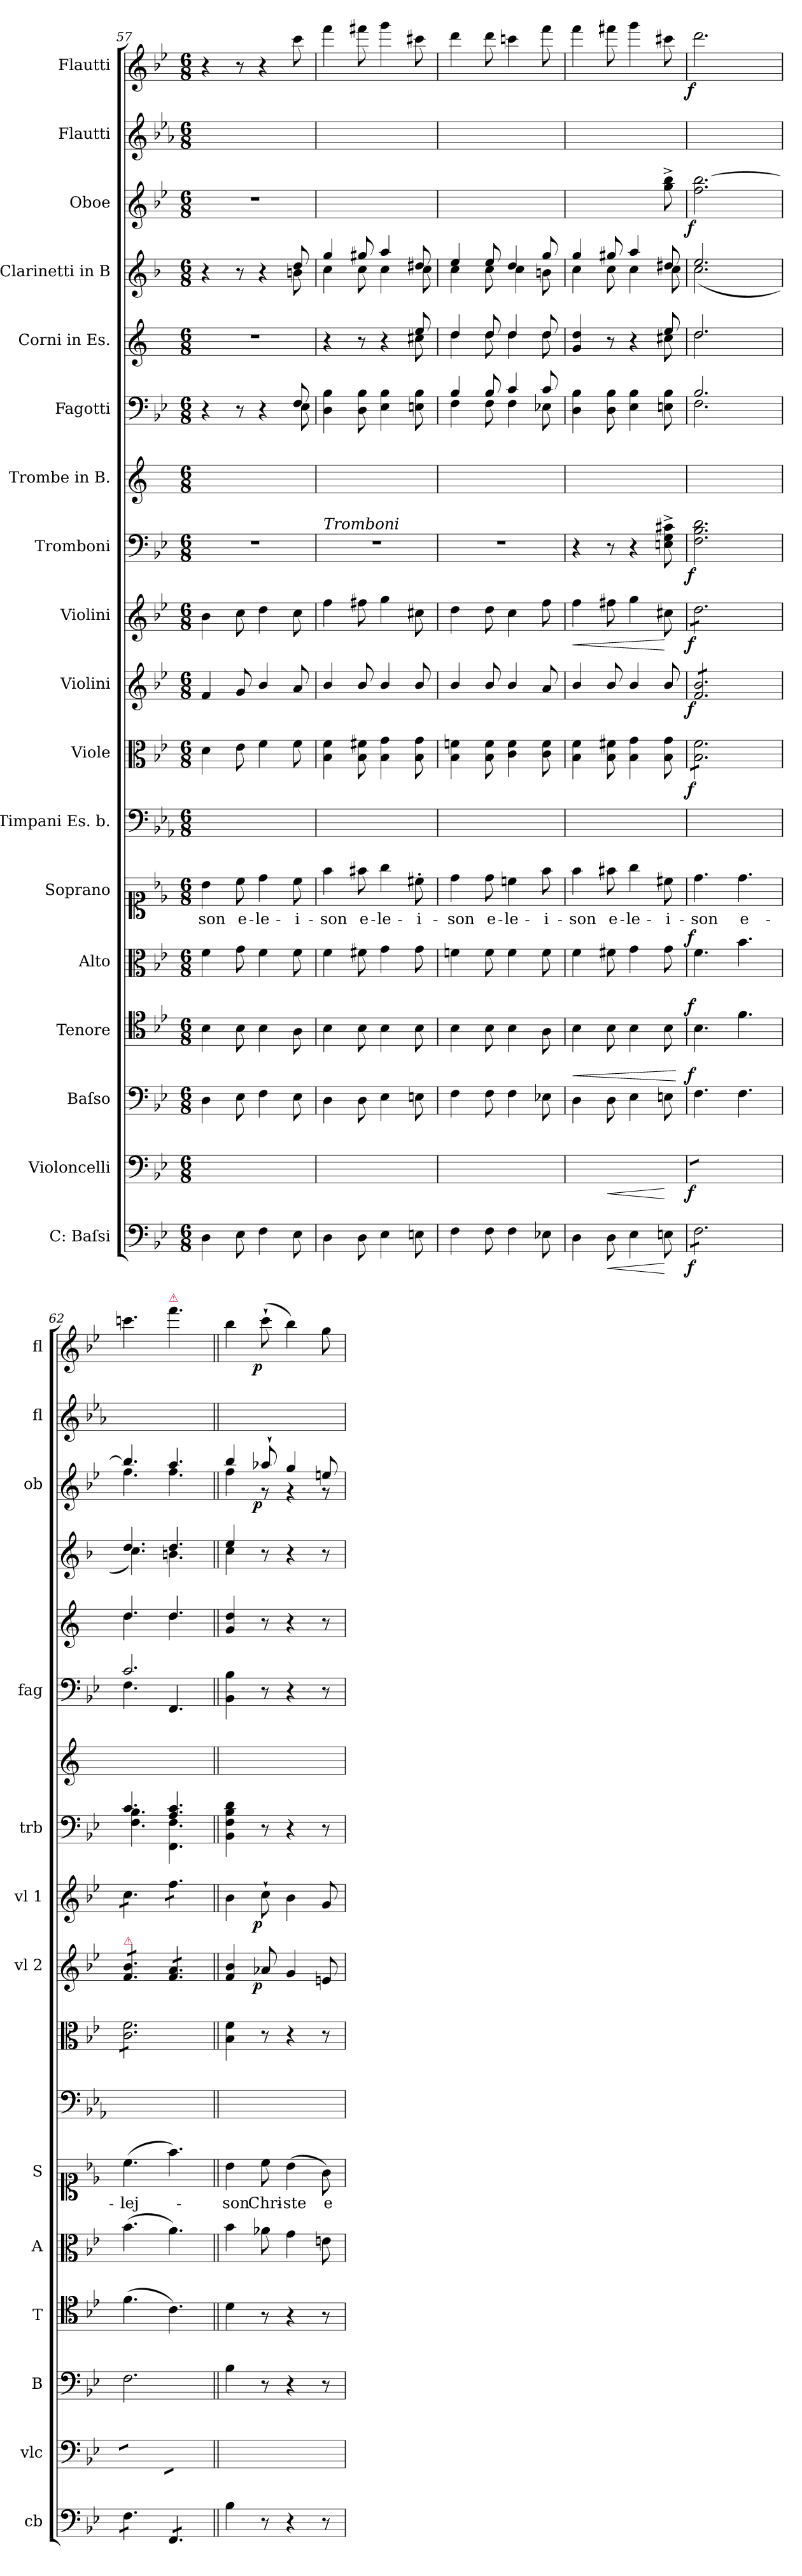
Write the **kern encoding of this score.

**kern	**dynam	**kern	**dynam	**kern	**dynam	**kern	**dynam	**kern	**dynam	**kern	**text	**kern	**kern	**dynam	**kern	**dynam	**kern	**dynam	**kern	**dynam	**kern	**kern	**kern	**kern	**kern	**dynam	**kern	**kern	**dynam
*part18	*part18	*part17	*part17	*part16	*part16	*part15	*part15	*part14	*part14	*part13	*part13	*part12	*part11	*part11	*part10	*part10	*part9	*part9	*part8	*part8	*part7	*part6	*part5	*part4	*part3	*part3	*part2	*part1	*part1
*staff18	*staff18	*staff17	*staff17	*staff16	*staff16	*staff15	*staff15	*staff14	*staff14	*staff13	*staff13	*staff12	*staff11	*staff11	*staff10	*staff10	*staff9	*staff9	*staff8	*staff8	*staff7	*staff6	*staff5	*staff4	*staff3	*staff3	*staff2	*staff1	*staff1
*I"C: Baſsi	*	*I"Violoncelli	*	*I"Baſso	*	*I"Tenore	*	*I"Alto	*	*I"Soprano	*	*I"Timpani Es. b.	*I"Viole	*	*I"Violini	*	*I"Violini	*	*I"Tromboni	*	*I"Trombe in B.	*I"Fagotti	*I"Corni in Es.	*I"Clarinetti in B	*I"Oboe	*	*I"Flautti	*I"Flautti	*
*I'cb	*	*I'vlc	*	*I'B	*	*I'T	*	*I'A	*	*I'S	*	*	*	*	*I'vl 2	*	*I'vl 1	*	*I'trb	*	*	*I'fag	*	*	*I'ob	*	*I'fl	*I'fl	*
*clefF4	*	*clefF4	*	*clefF4	*	*clefC4	*	*clefC3	*	*clefC1	*	*clefF4	*clefC3	*	*clefG2	*	*clefG2	*	*clefF4	*	*clefG2	*clefF4	*clefG2	*clefG2	*clefG2	*	*clefG2	*clefG2	*
*	*	*	*	*	*	*	*	*	*	*	*	*	*	*	*	*	*	*	*	*	*	*	*ITrd5c9	*ITrd1c2	*	*	*	*	*
*k[b-e-]	*	*k[b-e-]	*	*k[b-e-]	*	*k[b-e-]	*	*k[b-e-]	*	*k[b-e-]	*	*k[b-e-a-]	*k[b-e-]	*	*k[b-e-]	*	*k[b-e-]	*	*k[b-e-]	*	*k[]	*k[b-e-]	*k[b-e-a-]	*k[b-e-a-]	*k[b-e-]	*	*k[b-e-a-]	*k[b-e-]	*
*M6/8	*	*M6/8	*	*M6/8	*	*M6/8	*	*M6/8	*	*M6/8	*	*M6/8	*M6/8	*	*M6/8	*	*M6/8	*	*M6/8	*	*M6/8	*M6/8	*M6/8	*M6/8	*M6/8	*	*M6/8	*M6/8	*
=57	=57	=57	=57	=57	=57	=57	=57	=57	=57	=57	=57	=57	=57	=57	=57	=57	=57	=57	=57	=57	=57	=57	=57	=57	=57	=57	=57	=57	=57
*	*	*	*	*	*	*	*	*	*	*	*	*	*	*	*	*	*	*	*	*	*	*^	*	*^	*	*	*	*	*
4D\	.	4D\yy	.	4D\	.	4B-\	.	4f\	.	4b-\	-son	2.ryy	4d\	.	4f/	.	4b-\	.	2.r	.	2.ryy	4r	4rCCyy	2.r	4r	4rAyy	2.r	.	2.ryy	4r	.
8E-\	.	8E-\yy	.	8E-\	.	8B-\	.	8g\	.	8cc\	e-	.	8e-\	.	8g/	.	8cc\	.	.	.	.	8r	8rCCyy	.	8r	8rAyy	.	.	.	8r	.
4F\	.	4F\yy	.	4F\	.	4B-\	.	4f\	.	4dd\	-le-	.	4f\	.	4b-/	.	4dd\	.	.	.	.	4r	4rCCyy	.	4r	4rAyy	.	.	.	4r	.
8E-\	.	8E-\yy	.	8E-\	.	8A\	.	8f\	.	8cc\	-i-	.	8f\	.	8a/	.	8cc\	.	.	.	.	8F/	8E-\	.	8cc/	8an\	.	.	.	8ccc\	.
=58	=58	=58	=58	=58	=58	=58	=58	=58	=58	=58	=58	=58	=58	=58	=58	=58	=58	=58	=58	=58	=58	=58	=58	=58	=58	=58	=58	=58	=58	=58	=58
*	*	*	*	*	*	*	*	*	*	*	*	*	*	*	*	*	*	*	*	*	*	*	*	*^	*	*	*	*	*	*	*
!	!	!	!	!	!	!	!	!	!	!	!	!	!	!	!	!	!	!	!LO:TX:a:i:t=Tromboni	!	!	!	!	!	!	!	!	!	!	!	!	!
*	*	*	*	*	*	*	*	*	*	*	*	*	*	*	*	*	*	*	*	*	*	*v	*v	*	*	*	*	*	*	*	*	*
4D\	.	4D\yy	.	4D\	.	4B-\	.	4f\	.	4ff\	-son	2.ryy	4B-\ 4f\	.	4b-/	.	4ff\	.	2.r	.	2.ryy	4D\ 4B-\	4r	4rAyy	4ff/	4b-\	2.ryy	.	2.ryy	4fff\	.
8D\	.	8D\yy	.	8D\	.	8B-\	.	8f#X\	.	8ff#X\	e-	.	8B-\ 8f#X\	.	8b-/	.	8ff#X\	.	.	.	.	8D\ 8B-\	8r	8rAyy	8ff#X/	8b-\	.	.	.	8fff#X\	.
4E-\	.	4E-\yy	.	4E-\	.	4B-\	.	4g\	.	4gg\	-le-	.	4B-\ 4g\	.	4b-/	.	4gg\	.	.	.	.	4E-\ 4B-\	4r	4rAyy	4gg/	4b-\	.	.	.	4ggg\	.
8En\	.	8En\yy	.	8En\	.	8B-\	.	8g\	.	8cc#X'>\	-i-	.	8B-\ 8g\	.	8b-/	.	8cc#X\	.	.	.	.	8En\ 8B-\	8g/	8en\	8cc#X/	8b-\	.	.	.	8ccc#X\	.
=59	=59	=59	=59	=59	=59	=59	=59	=59	=59	=59	=59	=59	=59	=59	=59	=59	=59	=59	=59	=59	=59	=59	=59	=59	=59	=59	=59	=59	=59	=59	=59
*	*	*	*	*	*	*	*	*	*	*	*	*	*	*	*	*	*	*	*	*	*	*^	*	*	*	*	*	*	*	*	*
4F\	.	4F\yy	.	4F\	.	4B-\	.	4fn\	.	4dd\	-son	2.ryy	4B-\ 4fn\	.	4b-/	.	4dd\	.	2.r	.	2.ryy	4B-/	4F\	4f/	4f\	4dd/	4b-\	2.ryy	.	2.ryy	4ddd\	.
8F\	.	8F\yy	.	8F\	.	8B-\	.	8f\	.	8dd\	e-	.	8B-\ 8f\	.	8b-/	.	8dd\	.	.	.	.	8B-/	8F\	8f/	8f\	8dd/	8b-\	.	.	.	8ddd\	.
4F\	.	4F\yy	.	4F\	.	4B-\	.	4f\	.	4ccn\	-le-	.	4c\ 4f\	.	4b-/	.	4cc\	.	.	.	.	4c/	4F\	4f/	4f\	4cc/	4b-\	.	.	.	4cccn\	.
8E-X\	.	8E-X\yy	.	8E-X\	.	8A\	.	8f\	.	8ff\	-i-	.	8c\ 8f\	.	8a/	.	8ff\	.	.	.	.	8c/	8E-X\	8f/	8f\	8ff/	8an\	.	.	.	8fff\	.
=60	=60	=60	=60	=60	=60	=60	=60	=60	=60	=60	=60	=60	=60	=60	=60	=60	=60	=60	=60	=60	=60	=60	=60	=60	=60	=60	=60	=60	=60	=60	=60	=60
!	!	!	!	!	!LO:HP:a	!	!	!	!	!	!	!	!	!	!	!	!	!LO:HP:b	!	!	!	!	!	!	!	!	!	!	!	!	!	!
*	*	*	*	*	*	*	*	*	*	*	*	*	*	*	*	*	*	*	*	*	*	*v	*v	*	*	*	*	*	*	*	*	*
4D\	.	4D\yy	.	4D\	<	4B-\	.	4f\	.	4ff\	-son	2.ryy	4B-\ 4f\	.	4b-/	.	4ff\	<	4r	.	2.ryy	4D\ 4B-\	4B-/ 4f/	4ryy	4ff/	4b-\	4ryy	.	2.ryy	4fff\	.
!	!LO:HP:b	!	!LO:HP:b	!	!	!	!	!	!	!	!	!	!	!	!	!	!	!	!	!	!	!	!	!	!	!	!	!	!	!	!
8D\	<	8D\yy	<	8D\	.	8B-\	.	8f#X\	.	8ff#X\	e-	.	8B-\ 8f#X\	.	8b-/	.	8ff#X\	.	8r	.	.	8D\ 8B-\	8r	8rAyy	8ff#X/	8b-\	8ryy	.	.	8fff#X\	.
4E-\	.	4E-\yy	.	4E-\	.	4B-\	.	4g\	.	4gg\	-le-	.	4B-\ 4g\	.	4b-/	.	4gg\	.	4r	.	.	4E-\ 4B-\	4r	4rAyy	4gg/	4b-\	4ryy	.	.	4ggg\	.
8En\	[	8En\yy	[	8En\	.	8B-\	.	8g\	.	8cc#X\	-i-	.	8B-\ 8g\	.	8b-/	.	8cc#X\	[	8En^<\ 8G^<\ 8c#X^<\	.	.	8En\ 8B-\	8g/	8en\	8cc#X/	8b-\	8gg^<\ 8bb-^<\	.	.	8ccc#X\	.
*	*	*	*	*	*	*	*	*	*	*	*	*	*	*	*	*	*	*	*	*	*	*	*v	*v	*	*	*	*	*	*	*
*	*	*	*	*	*	*	*	*	*	*	*	*	*	*	*	*	*	*	*	*	*	*	*	*v	*v	*	*	*	*	*
.	.	.	.	.	[	.	.	.	.	.	.	.	.	.	.	.	.	.	.	.	.	.	.	.	.	.	.	.	.
=61	=61	=61	=61	=61	=61	=61	=61	=61	=61	=61	=61	=61	=61	=61	=61	=61	=61	=61	=61	=61	=61	=61	=61	=61	=61	=61	=61	=61	=61
*	*	*	*	*	*	*	*	*	*	*	*	*	*	*	*	*	*	*	*	*	*	*^	*^	*^	*	*	*	*	*
!	!LO:DY:b:rj	!	!LO:DY:b:rj	!	!LO:DY:a:rj	!	!LO:DY:a:rj	!	!LO:DY:a:rj	!	!	!	!	!LO:DY:b:rj	!	!LO:DY:b:rj	!	!LO:DY:b:rj	!	!LO:DY:b:rj	!	!	!	!	!	!	!	!	!LO:DY:b:rj	!	!	!LO:DY:b:rj
*tremolo	*	*	*	*	*	*	*	*	*	*	*	*	*	*	*	*	*	*	*	*	*	*	*	*	*	*	*	*	*	*	*	*
*	*	*tremolo	*	*	*	*	*	*	*	*	*	*	*	*	*	*	*	*	*	*	*	*	*	*	*	*	*	*	*	*	*	*
*	*	*	*	*	*	*	*	*	*	*	*	*	*tremolo	*	*	*	*	*	*	*	*	*	*	*	*	*	*	*	*	*	*	*
*	*	*	*	*	*	*	*	*	*	*	*	*	*	*	*tremolo	*	*	*	*	*	*	*	*	*	*	*	*	*	*	*	*	*
*	*	*	*	*	*	*	*	*	*	*	*	*	*	*	*	*	*tremolo	*	*	*	*	*	*	*	*	*	*	*	*	*	*	*
8F\L	f	8F\yyL	f	4.F\	f	4.B-\	f	4.f\	f	4.dd\	-son	2.ryy	8B-\ 8f\L	f	8f/ 8b-/L	f	8dd\L	f	2.F\ 2.B-\ 2.d\	f	2.ryy	2.B-/	2.F\	2.f/	2.f\	2.dd/	(<2.b-\	2.ff\ [2.bb-\	f	2.ryy	2.ddd\	f
8F\	.	8F\yy	.	.	.	.	.	.	.	.	.	.	8B-\ 8f\	.	8f/ 8b-/	.	8dd\	.	.	.	.	.	.	.	.	.	.	.	.	.	.	.
8F\	.	8F\yy	.	.	.	.	.	.	.	.	.	.	8B-\ 8f\	.	8f/ 8b-/	.	8dd\	.	.	.	.	.	.	.	.	.	.	.	.	.	.	.
8F\	.	8F\yy	.	4.F\	.	4.f\	.	4.b-\	.	4.dd\	e-	.	8B-\ 8f\	.	8f/ 8b-/	.	8dd\	.	.	.	.	.	.	.	.	.	.	.	.	.	.	.
8F\	.	8F\yy	.	.	.	.	.	.	.	.	.	.	8B-\ 8f\	.	8f/ 8b-/	.	8dd\	.	.	.	.	.	.	.	.	.	.	.	.	.	.	.
8F\J	.	8F\yyJ	.	.	.	.	.	.	.	.	.	.	8B-\ 8f\J	.	8f/ 8b-/J	.	8dd\J	.	.	.	.	.	.	.	.	.	.	.	.	.	.	.
=62	=62	=62	=62	=62	=62	=62	=62	=62	=62	=62	=62	=62	=62	=62	=62	=62	=62	=62	=62	=62	=62	=62	=62	=62	=62	=62	=62	=62	=62	=62	=62	=62
*	*	*	*	*	*	*	*	*	*	*	*	*	*	*	*	*	*	*	*^	*	*	*	*	*	*	*	*	*^	*	*	*	*
!	!	!	!	!	!	!	!	!	!	!	!	!	!	!	!LO:TX:a:color=crimson:t=⚠	!	!	!	!	!	!	!	!	!	!	!	!	!	!	!	!	!	!	!
8F\L	.	8F\yyL	.	2.F\	.	(>4.f\	.	(>4.b-\	.	(>4.cc\	-lej-	2.ryy	8c\ 8f\L	.	8f/ 8b-/L	.	8cc\L	.	4.c/	4.F\ 4.B-\	.	2.ryy	2.c/	4.F\	4.f/	4.f\	4.cc/	4.b-\)	4.bb-/]	4.ff\	.	2.ryy	4.cccn\	.
8F\	.	8F\yy	.	.	.	.	.	.	.	.	.	.	8c\ 8f\	.	8f/ 8b-/	.	8cc\	.	.	.	.	.	.	.	.	.	.	.	.	.	.	.	.	.
8F\J	.	8F\yyJ	.	.	.	.	.	.	.	.	.	.	8c\ 8f\	.	8f/ 8b-/J	.	8cc\J	.	.	.	.	.	.	.	.	.	.	.	.	.	.	.	.	.
!	!	!	!	!	!	!	!	!	!	!	!	!	!	!	!	!	!	!	!	!	!	!	!	!	!	!	!	!	!	!	!	!	!LO:TX:a:color=crimson:t=⚠	!
8FF/L	.	8FF/yyL	.	.	.	4.c\)	.	4.a\)	.	4.ff\)	.	.	8c\ 8f\	.	8f/ 8a/L	.	8ff\L	.	4.A/ 4.c/	4.FF\ 4.F\	.	.	.	4.FF/	4.f/	4.f\	4.cc/	4.an\	4.aa/	4.ff\	.	.	4.fff\	.
8FF/	.	8FF/yy	.	.	.	.	.	.	.	.	.	.	8c\ 8f\	.	8f/ 8a/	.	8ff\	.	.	.	.	.	.	.	.	.	.	.	.	.	.	.	.	.
8FF/J	.	8FF/yyJ	.	.	.	.	.	.	.	.	.	.	8c\ 8f\J	.	8f/ 8a/J	.	8ff\J	.	.	.	.	.	.	.	.	.	.	.	.	.	.	.	.	.
*	*	*	*	*	*	*	*	*	*	*	*	*	*	*	*	*	*Xtremolo	*	*	*	*	*	*	*	*	*	*	*	*	*	*	*	*	*
*	*	*	*	*	*	*	*	*	*	*	*	*	*	*	*Xtremolo	*	*	*	*	*	*	*	*	*	*	*	*	*	*	*	*	*	*	*
*	*	*	*	*	*	*	*	*	*	*	*	*	*Xtremolo	*	*	*	*	*	*	*	*	*	*	*	*	*	*	*	*	*	*	*	*	*
*	*	*Xtremolo	*	*	*	*	*	*	*	*	*	*	*	*	*	*	*	*	*	*	*	*	*	*	*	*	*	*	*	*	*	*	*	*
*Xtremolo	*	*	*	*	*	*	*	*	*	*	*	*	*	*	*	*	*	*	*	*	*	*	*	*	*	*	*	*	*	*	*	*	*	*
*	*	*	*	*	*	*	*	*	*	*	*	*	*	*	*	*	*	*	*	*	*	*	*v	*v	*	*	*	*	*	*	*	*	*	*
*	*	*	*	*	*	*	*	*	*	*	*	*	*	*	*	*	*	*	*v	*v	*	*	*	*v	*v	*	*	*	*	*	*	*	*
=63||	=63||	=63||	=63||	=63||	=63||	=63||	=63||	=63||	=63||	=63||	=63||	=63||	=63||	=63||	=63||	=63||	=63||	=63||	=63||	=63||	=63||	=63||	=63||	=63||	=63||	=63||	=63||	=63||	=63||	=63||	=63||
4B-\	.	4BB-/yy	.	4B-\	.	4d\	.	4b-\	.	4b-\	-son	2.ryy	4B-\ 4f\	.	4f/ 4b-/	.	4b-\	.	4BB-\ 4F\ 4B-\ 4d\	.	2.ryy	4BB-\ 4B-\	4B-/ 4f/	4dd/	4b-\	4bb-/	4ff\	.	2.ryy	4bb-\	.
!	!	!	!	!	!	!	!	!	!	!	!	!	!	!	!	!LO:DY:b:rj	!	!LO:DY:b:rj	!	!	!	!	!	!	!	!	!	!LO:DY:b:rj	!	!	!LO:DY:b:rj
8r	.	8ryy	.	8r	.	8r	.	8a-X\	.	8cc\	Chri-	.	8r	.	8a-X/	p	8cc`>\	p	8r	.	.	8r	8r	8r	8reyy	8aa-X`>/	8rg	p	.	(>8ccc`>\	p
4r	.	4ryy	.	4r	.	4r	.	4g\	.	(>4b-\	-ste	.	4r	.	4g/	.	4b-\	.	4r	.	.	4r	4r	4r	4reyy	4gg/	4rg	.	.	4bb-\)	.
8r	.	8ryy	.	8r	.	8r	.	8en\	.	8g\)	e-	.	8r	.	8en/	.	8g/	.	8r	.	.	8r	8r	8r	8reyy	8een/	8rg	.	.	8gg\	.
*	*	*	*	*	*	*	*	*	*	*	*	*	*	*	*	*	*	*	*	*	*	*	*	*v	*v	*	*	*	*	*	*
*	*	*	*	*	*	*	*	*	*	*	*	*	*	*	*	*	*	*	*	*	*	*	*	*	*v	*v	*	*	*	*
=	=	=	=	=	=	=	=	=	=	=	=	=	=	=	=	=	=	=	=	=	=	=	=	=	=	=	=	=	=
*-	*-	*-	*-	*-	*-	*-	*-	*-	*-	*-	*-	*-	*-	*-	*-	*-	*-	*-	*-	*-	*-	*-	*-	*-	*-	*-	*-	*-	*-
